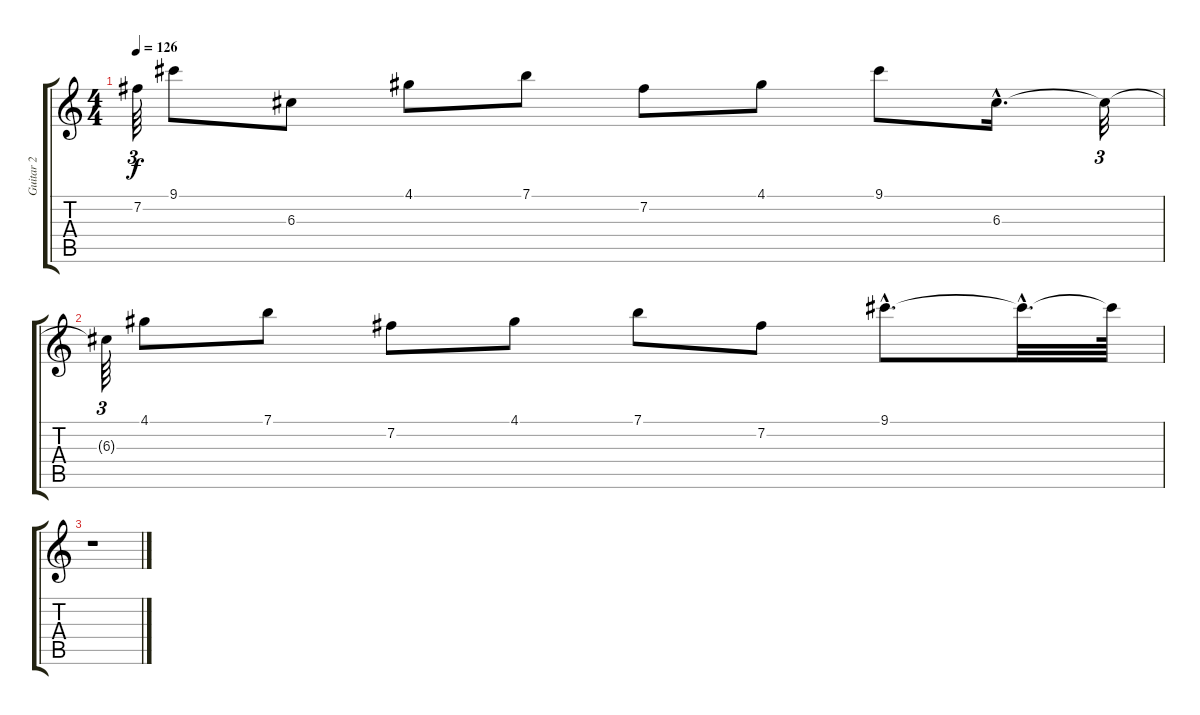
\track ("Guitar 2" "Guitar 2") {instrument electricguitarclean}
\staff {score tabs}
\tuning (E4 B3 G3 D3 A2 E2) {hide}
\ts (4 4)
\tempo 126
\clef g2
\ks c
7.2{t}.64{tu (3 2) dy f} 9.1.8 6.3.8 4.1.8 7.1.8 7.2.8 4.1.8 9.1.8 6.3{hac}.16{d} 6.3{t}.32{tu (3 2)} |
6.3{t}.64{tu (3 2)} 4.1.8 7.1.8 7.2.8 4.1.8 7.1.8 7.2.8 9.1{hac}.8{d} 9.1{hac t}.32{d} 9.1{t}.64 |
r.1
